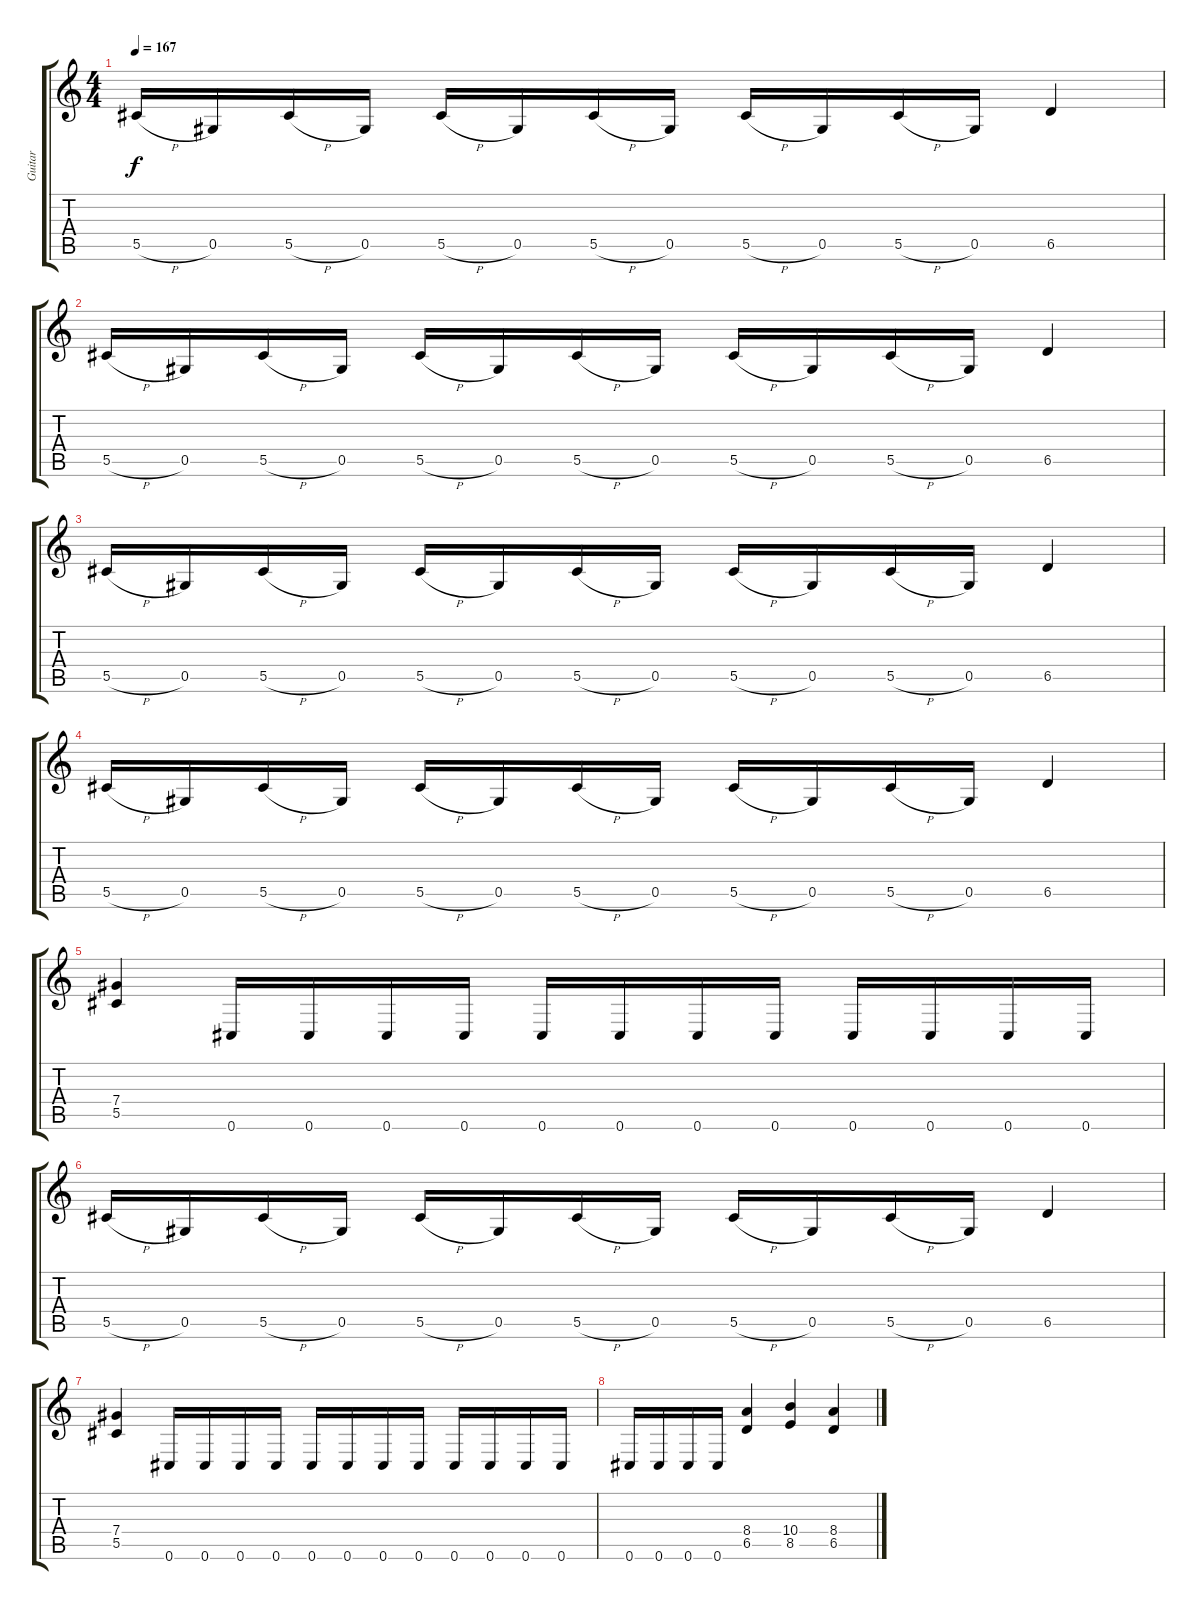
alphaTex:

\track ("Guitar" "Guitar") {instrument distortionguitar}
\staff {score tabs}
\tuning (Eb4 Bb3 Gb3 Db3 Ab2 Db2) {hide}
\ts (4 4)
\tempo 167
\clef g2
\ks c
5.5{h}.16{dy f instrument distortionguitar} 0.5.16 5.5{h}.16 0.5.16 5.5{h}.16 0.5.16 5.5{h}.16 0.5.16 5.5{h}.16 0.5.16 5.5{h}.16 0.5.16 6.5.4 |
5.5{h}.16 0.5.16 5.5{h}.16 0.5.16 5.5{h}.16 0.5.16 5.5{h}.16 0.5.16 5.5{h}.16 0.5.16 5.5{h}.16 0.5.16 6.5.4 |
5.5{h}.16 0.5.16 5.5{h}.16 0.5.16 5.5{h}.16 0.5.16 5.5{h}.16 0.5.16 5.5{h}.16 0.5.16 5.5{h}.16 0.5.16 6.5.4 |
5.5{h}.16 0.5.16 5.5{h}.16 0.5.16 5.5{h}.16 0.5.16 5.5{h}.16 0.5.16 5.5{h}.16 0.5.16 5.5{h}.16 0.5.16 6.5.4 |
(7.4 5.5).4 0.6.16 0.6.16 0.6.16 0.6.16 0.6.16 0.6.16 0.6.16 0.6.16 0.6.16 0.6.16 0.6.16 0.6.16 |
5.5{h}.16 0.5.16 5.5{h}.16 0.5.16 5.5{h}.16 0.5.16 5.5{h}.16 0.5.16 5.5{h}.16 0.5.16 5.5{h}.16 0.5.16 6.5.4 |
(7.4 5.5).4 0.6.16 0.6.16 0.6.16 0.6.16 0.6.16 0.6.16 0.6.16 0.6.16 0.6.16 0.6.16 0.6.16 0.6.16 |
0.6.16 0.6.16 0.6.16 0.6.16 (8.4 6.5).4 (10.4 8.5).4 (8.4 6.5).4
